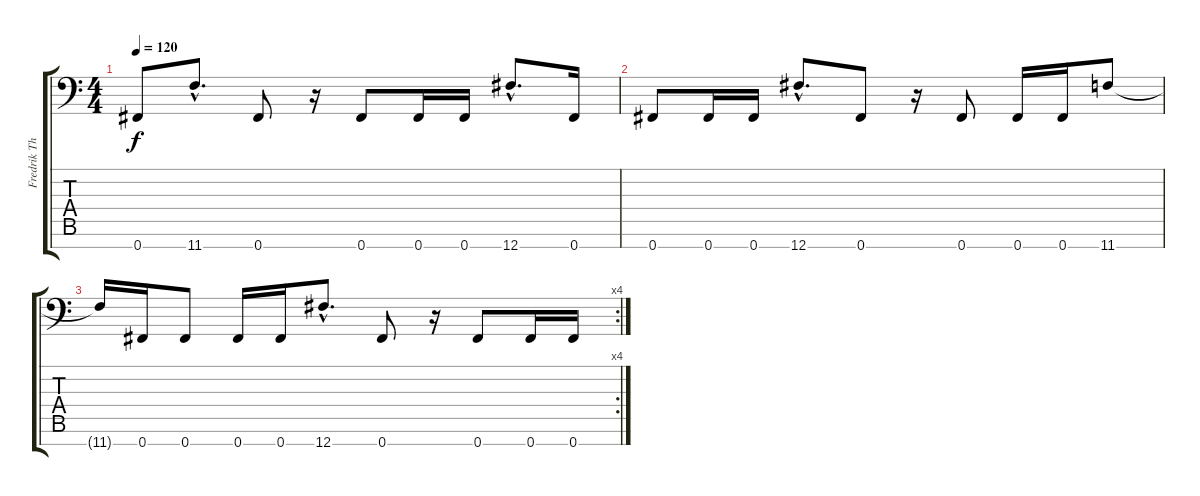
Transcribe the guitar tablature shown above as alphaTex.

\track ("Fredrik Thordendal" "Fredrik Th") {instrument overdrivenguitar}
\staff {score tabs}
\tuning (B3 Gb3 D3 A2 E2 B1 Gb1) {hide}
\ts (4 4)
\tempo 120
\clef f4
\ks c
0.7.8{dy f} 11.7{hac}.8{d} 0.7.8 r.16 0.7.8 0.7.16 0.7.16 12.7{hac}.8{d} 0.7.16 |
0.7.8 0.7.16 0.7.16 12.7{hac}.8{d} 0.7.8 r.16 0.7.8 0.7.16 0.7.16 11.7.8 |
\rc 4
11.7{t}.16 0.7.16 0.7.8 0.7.16 0.7.16 12.7{hac}.8{d} 0.7.8 r.16 0.7.8 0.7.16 0.7.16
